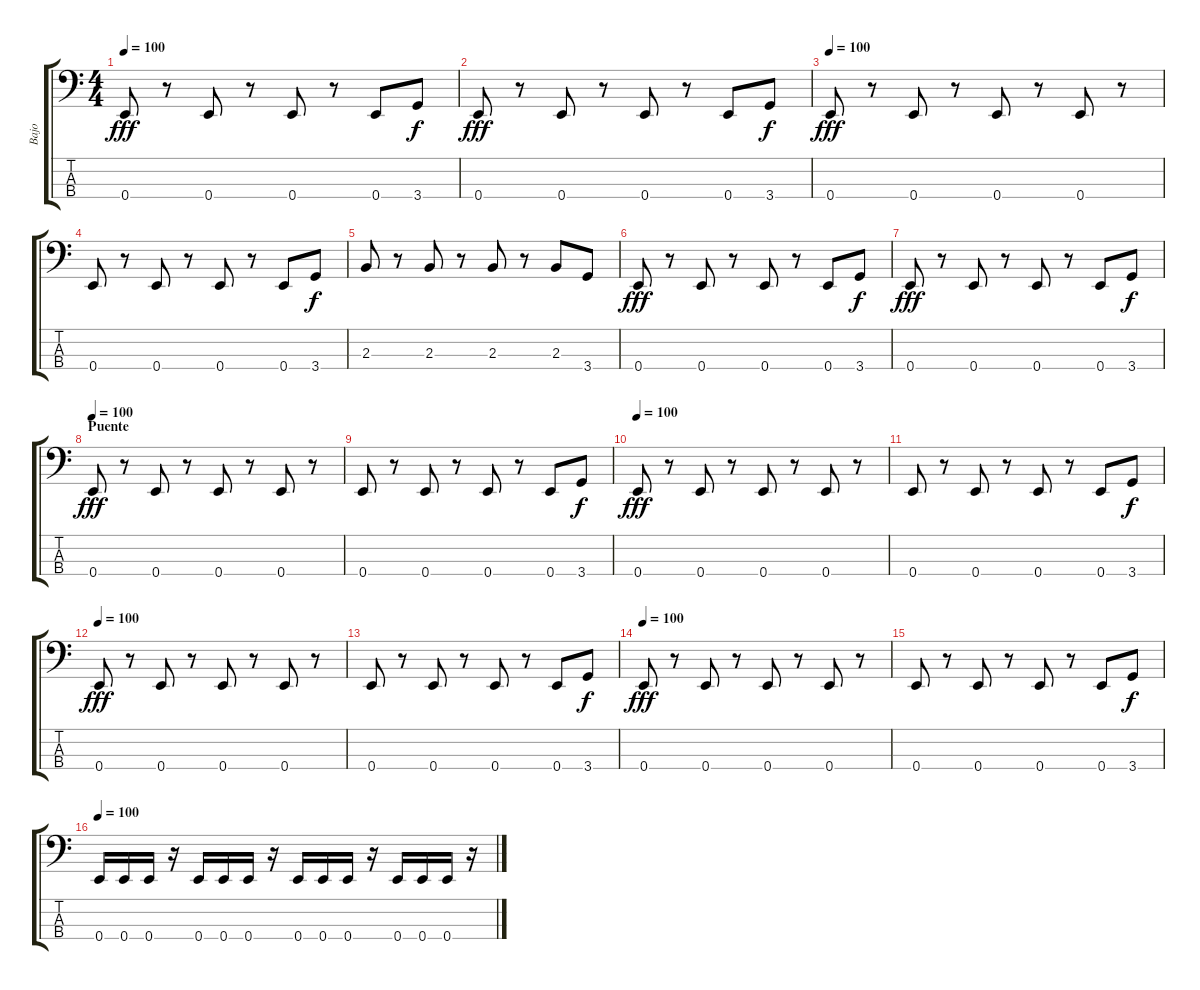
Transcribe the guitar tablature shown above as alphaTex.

\track ("Bajo" "Bajo") {instrument electricbassfinger}
\staff {score tabs}
\tuning (G2 D2 A1 E1) {hide}
\ts (4 4)
\tempo 100
\clef f4
\ks c
0.4.8{dy fff} r.8 0.4.8 r.8 0.4.8 r.8 0.4.8 3.4.8{dy f} |
0.4.8{dy fff} r.8 0.4.8 r.8 0.4.8 r.8 0.4.8 3.4.8{dy f} |
\tempo 100
0.4.8{dy fff} r.8 0.4.8 r.8 0.4.8 r.8 0.4.8 r.8 |
0.4.8 r.8 0.4.8 r.8 0.4.8 r.8 0.4.8 3.4.8{dy f} |
2.3.8 r.8 2.3.8 r.8 2.3.8 r.8 2.3.8 3.4.8 |
0.4.8{dy fff} r.8 0.4.8 r.8 0.4.8 r.8 0.4.8 3.4.8{dy f} |
0.4.8{dy fff} r.8 0.4.8 r.8 0.4.8 r.8 0.4.8 3.4.8{dy f} |
\section ("" "Puente")
\tempo 100
0.4.8{dy fff} r.8 0.4.8 r.8 0.4.8 r.8 0.4.8 r.8 |
0.4.8 r.8 0.4.8 r.8 0.4.8 r.8 0.4.8 3.4.8{dy f} |
\tempo 100
0.4.8{dy fff} r.8 0.4.8 r.8 0.4.8 r.8 0.4.8 r.8 |
0.4.8 r.8 0.4.8 r.8 0.4.8 r.8 0.4.8 3.4.8{dy f} |
\tempo 100
0.4.8{dy fff} r.8 0.4.8 r.8 0.4.8 r.8 0.4.8 r.8 |
0.4.8 r.8 0.4.8 r.8 0.4.8 r.8 0.4.8 3.4.8{dy f} |
\tempo 100
0.4.8{dy fff} r.8 0.4.8 r.8 0.4.8 r.8 0.4.8 r.8 |
0.4.8 r.8 0.4.8 r.8 0.4.8 r.8 0.4.8 3.4.8{dy f} |
\tempo 100
0.4.16 0.4.16 0.4.16 r.16 0.4.16 0.4.16 0.4.16 r.16 0.4.16 0.4.16 0.4.16 r.16 0.4.16 0.4.16 0.4.16 r.16
